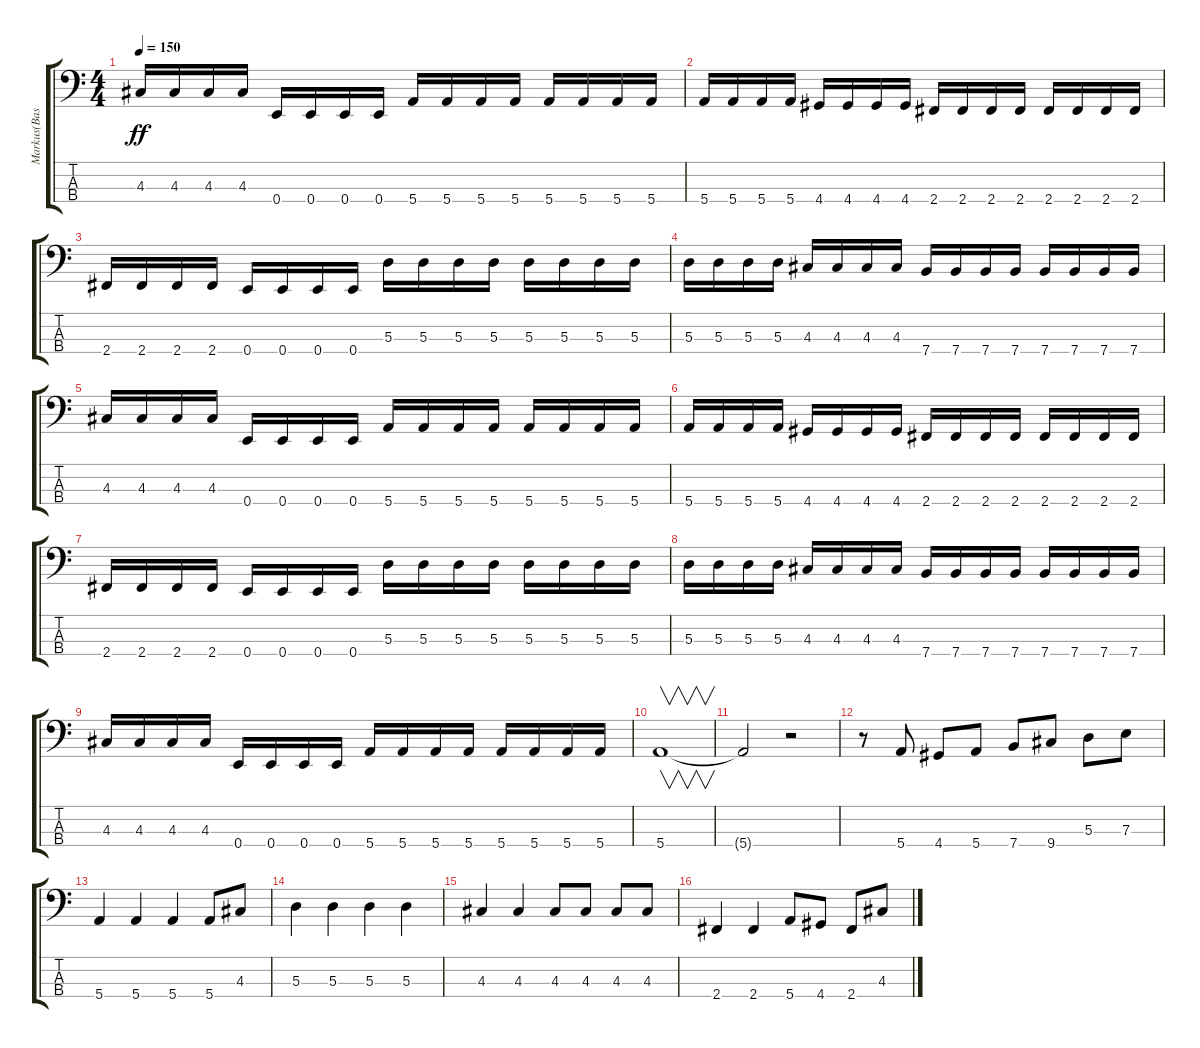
\track ("Markus(Bass)" "Markus(Bas") {instrument electricbassfinger}
\staff {score tabs}
\tuning (G2 D2 A1 E1) {hide}
\ts (4 4)
\tempo 150
\clef f4
\ks c
4.3.16{dy ff} 4.3.16 4.3.16 4.3.16 0.4.16 0.4.16 0.4.16 0.4.16 5.4.16 5.4.16 5.4.16 5.4.16 5.4.16 5.4.16 5.4.16 5.4.16 |
5.4.16 5.4.16 5.4.16 5.4.16 4.4.16 4.4.16 4.4.16 4.4.16 2.4.16 2.4.16 2.4.16 2.4.16 2.4.16 2.4.16 2.4.16 2.4.16 |
2.4.16 2.4.16 2.4.16 2.4.16 0.4.16 0.4.16 0.4.16 0.4.16 5.3.16 5.3.16 5.3.16 5.3.16 5.3.16 5.3.16 5.3.16 5.3.16 |
5.3.16 5.3.16 5.3.16 5.3.16 4.3.16 4.3.16 4.3.16 4.3.16 7.4.16 7.4.16 7.4.16 7.4.16 7.4.16 7.4.16 7.4.16 7.4.16 |
4.3.16 4.3.16 4.3.16 4.3.16 0.4.16 0.4.16 0.4.16 0.4.16 5.4.16 5.4.16 5.4.16 5.4.16 5.4.16 5.4.16 5.4.16 5.4.16 |
5.4.16 5.4.16 5.4.16 5.4.16 4.4.16 4.4.16 4.4.16 4.4.16 2.4.16 2.4.16 2.4.16 2.4.16 2.4.16 2.4.16 2.4.16 2.4.16 |
2.4.16 2.4.16 2.4.16 2.4.16 0.4.16 0.4.16 0.4.16 0.4.16 5.3.16 5.3.16 5.3.16 5.3.16 5.3.16 5.3.16 5.3.16 5.3.16 |
5.3.16 5.3.16 5.3.16 5.3.16 4.3.16 4.3.16 4.3.16 4.3.16 7.4.16 7.4.16 7.4.16 7.4.16 7.4.16 7.4.16 7.4.16 7.4.16 |
4.3.16 4.3.16 4.3.16 4.3.16 0.4.16 0.4.16 0.4.16 0.4.16 5.4.16 5.4.16 5.4.16 5.4.16 5.4.16 5.4.16 5.4.16 5.4.16 |
5.4.1{v} |
5.4{t}.2 r.2 |
r.8 5.4.8 4.4.8 5.4.8 7.4.8 9.4.8 5.3.8 7.3.8 |
5.4.4 5.4.4 5.4.4 5.4.8 4.3.8 |
5.3.4 5.3.4 5.3.4 5.3.4 |
4.3.4 4.3.4 4.3.8 4.3.8 4.3.8 4.3.8 |
2.4.4 2.4.4 5.4.8 4.4.8 2.4.8 4.3.8
